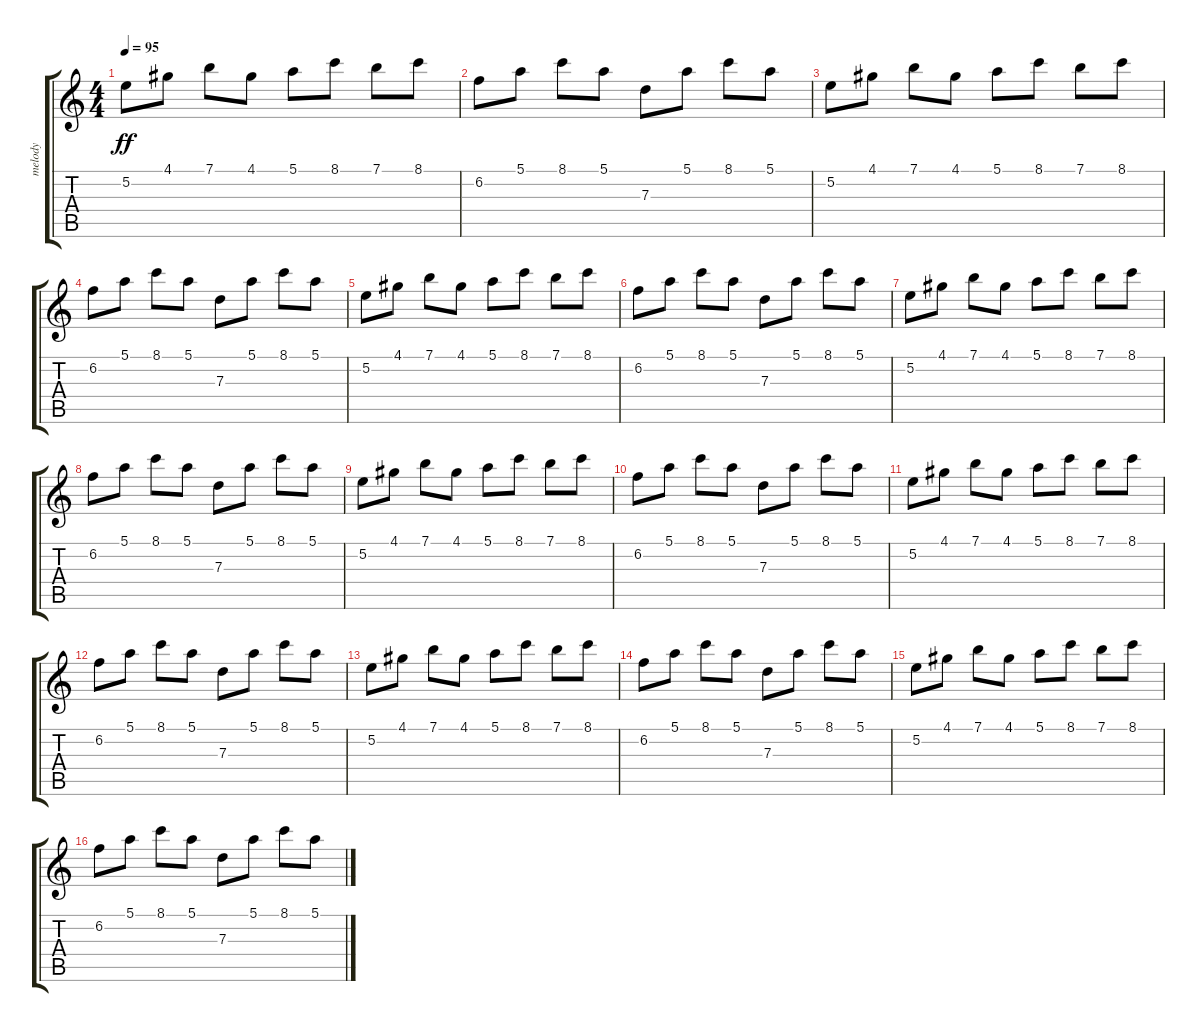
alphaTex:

\track ("melody" "melody") {instrument electricguitarclean}
\staff {score tabs}
\tuning (E4 B3 G3 D3 A2 E2) {hide}
\ts (4 4)
\tempo 95
\clef g2
\ks c
5.2.8{dy ff} 4.1.8 7.1.8 4.1.8 5.1.8 8.1.8 7.1.8 8.1.8 |
6.2.8 5.1.8 8.1.8 5.1.8 7.3.8 5.1.8 8.1.8 5.1.8 |
5.2.8 4.1.8 7.1.8 4.1.8 5.1.8 8.1.8 7.1.8 8.1.8 |
6.2.8 5.1.8 8.1.8 5.1.8 7.3.8 5.1.8 8.1.8 5.1.8 |
5.2.8 4.1.8 7.1.8 4.1.8 5.1.8 8.1.8 7.1.8 8.1.8 |
6.2.8 5.1.8 8.1.8 5.1.8 7.3.8 5.1.8 8.1.8 5.1.8 |
5.2.8 4.1.8 7.1.8 4.1.8 5.1.8 8.1.8 7.1.8 8.1.8 |
6.2.8 5.1.8 8.1.8 5.1.8 7.3.8 5.1.8 8.1.8 5.1.8 |
5.2.8 4.1.8 7.1.8 4.1.8 5.1.8 8.1.8 7.1.8 8.1.8 |
6.2.8 5.1.8 8.1.8 5.1.8 7.3.8 5.1.8 8.1.8 5.1.8 |
5.2.8 4.1.8 7.1.8 4.1.8 5.1.8 8.1.8 7.1.8 8.1.8 |
6.2.8 5.1.8 8.1.8 5.1.8 7.3.8 5.1.8 8.1.8 5.1.8 |
5.2.8 4.1.8 7.1.8 4.1.8 5.1.8 8.1.8 7.1.8 8.1.8 |
6.2.8 5.1.8 8.1.8 5.1.8 7.3.8 5.1.8 8.1.8 5.1.8 |
5.2.8 4.1.8 7.1.8 4.1.8 5.1.8 8.1.8 7.1.8 8.1.8 |
6.2.8 5.1.8 8.1.8 5.1.8 7.3.8 5.1.8 8.1.8 5.1.8
